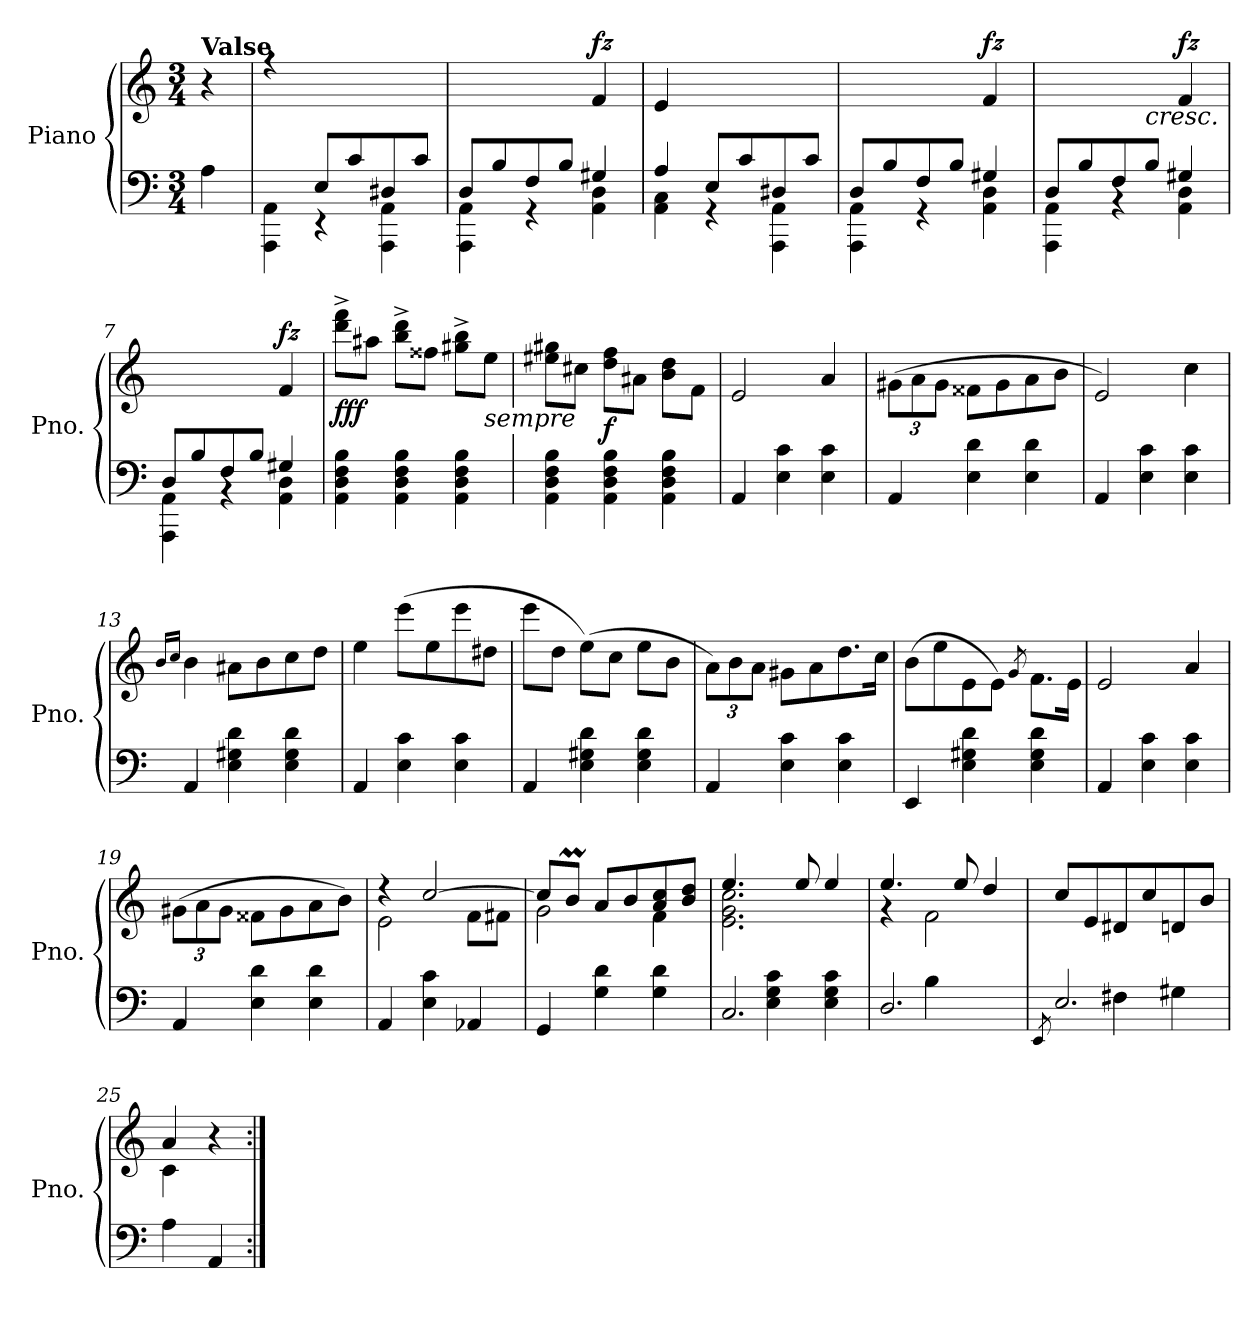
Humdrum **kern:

**kern	**kern	**dynam
*part1	*part1	*part1
*staff2	*staff1	*staff1/2
*I"Piano	*	*
*I'Pno.	*	*
*clefF4	*clefG2	*
*k[]	*k[]	*
*M3/4	*M3/4	*
=1	=1	=1
!	!LO:TX:a:B:t=Valse	!
(4A<\	4r	.
=2	=2	=2
*^	*	*
4ryy	4AAA\ 4AA\	4rff	.
8E/L	4rEE	2ryy	.
8c/	.	.	.
8D#X/	4AAA\ 4AA\	.	.
8c/J	.	.	.
=3	=3	=3	=3
*	*^	*	*
8D/L	4AAA\ 4AA\	2ryy	2ryy	.
8B/	.	.	.	.
8F/	4rGG	.	.	.
8B/J	.	.	.	.
!	!	!	!	!LO:DY:a
4ryy	4G#X/	4AA\ 4D\	4f/)	fz
=4	=4	=4	=4	=4
4ryy	4AA\ 4C\	4A/	4e/	.
(8E/L	4rFF	2ryy	2ryy	.
8c/	.	.	.	.
8D#X/	4AAA\ 4AA\	.	.	.
8c/J	.	.	.	.
=5	=5	=5	=5	=5
8D/L	4AAA\ 4AA\	2ryy	2ryy	.
8B/	.	.	.	.
8F/	4rGG	.	.	.
8B/J	.	.	.	.
!	!	!	!	!LO:DY:a
4ryy	4AA\ 4D\	4G#X/	4f/)	fz
=6	=6	=6	=6	=6
(8D/L	4AAA\ 4AA\	2ryy	4.ryy	.
8B/	.	.	.	.
8F/	4rAA	.	.	.
!	!	!	!LO:TX:b:i:t=cresc.	!
8B/J	.	.	8ryy	.
!	!	!	!	!LO:DY:a
4ryy	4AA\ 4D\	4G#X/	4f/)	fz
!!LO:LB:g=z
=7	=7	=7	=7	=7
(8D/L	4AAA\ 4AA\	2ryy	2ryy	.
8B/	.	.	.	.
8F/	4rAA	.	.	.
8B/J	.	.	.	.
!	!	!	!	!LO:DY:a
4ryy	4AA\ 4D\	4G#X/	4f/)	fz
=8	=8	=8	=8	=8
!	!	!	!	!LO:DY:b
*v	*v	*v	*	*
4AA\ 4D\ 4F\ 4B\	8ddd\^ 8fff\^L	fff
.	8aa#X\J	.
4AA\ 4D\ 4F\ 4B\	8bb\^ 8ddd\^L	.
.	8ff##X\J	.
4AA\ 4D\ 4F\ 4B\	8gg#X\^ 8bb\^L	.
!	!LO:TX:b:i:t=sempre	!
.	8ee\J	.
=9	=9	=9
4AA\ 4D\ 4F\ 4B\	8ee#X\ 8gg#X\L	.
.	8cc#X\J	.
!	!	!LO:DY:b
4AA\ 4D\ 4F\ 4B\	8dd\ 8ff\L	f
.	8a#X\J	.
4AA\ 4D\ 4F\ 4B\	8b\ 8dd\L	.
.	8f\J	.
=10	=10	=10
4AA/	2e/	.
4E\ 4c\	.	.
4E\ 4c\	4a/	.
=11	=11	=11
4AA/	(12g#X\L	.
.	12a\	.
.	12g#\J	.
4E\ 4d\	8f##X\L	.
.	8g#\	.
4E\ 4d\	8a\	.
.	8b\J	.
!!LO:LB:g=z
=12	=12	=12
4AA/	2e/)	.
4E\ 4c\	.	.
4E\ 4c\	4cc\	.
=13	=13	=13
.	16qb/LL	.
.	16qcc/JJ	.
4AA/	4b\	.
4E\ 4G#X\ 4d\	8a#X\L	.
.	8b\	.
4E\ 4G#\ 4d\	8cc\	.
.	8dd\J	.
=14	=14	=14
4AA/	4ee\	.
4E\ 4c\	(8eee\L	.
.	8ee\	.
4E\ 4c\	8eee\	.
.	8dd#X\J	.
=15	=15	=15
4AA/	8eee\L	.
.	8dd\J	.
4E\ 4G#X\ 4d\	(8ee\L)	.
.	8cc\J	.
4E\ 4G#\ 4d\	8ee\L	.
.	8b\J	.
=16	=16	=16
*	*Xbrackettup	*
4AA/	12a\L)	.
.	12b\	.
.	12a\J	.
4E\ 4c\	8g#X\L	.
.	8a\	.
4E\ 4c\	8.dd\	.
.	16cc\Jk	.
!!LO:LB:g=z
=17	=17	=17
4EE/	(8b\L	.
.	8ee\	.
4E\ 4G#X\ 4d\	8e\	.
.	8e\J)	.
.	8qg/	.
4E\ 4G#\ 4d\	8.f\L	.
.	16e\Jk	.
=18	=18	=18
4AA/	2e/	.
4E\ 4c\	.	.
4E\ 4c\	4a/	.
=19	=19	=19
4AA/	(12g#X\L	.
.	12a\	.
.	12g#\J	.
4E\ 4d\	8f##X\L	.
.	8g#\	.
4E\ 4d\	8a\	.
.	8b\J)	.
=20	=20	=20
*	*^	*
4AA/	4r	2e\	.
4E\ 4c\	[2cc/	.	.
4AA-X/	.	8f<\L	.
.	.	8f#X<\J	.
=21	=21	=21	=21
4GG/	8cc/L]	2g<\	.
.	8bm/J	.	.
4G\ 4d\	8a/L	.	.
.	8b/	.	.
4G\ 4d\	8a/ 8cc/	4f\	.
.	8b/ 8dd/J	.	.
!!LO:LB:g=z	!!
=22	=22	=22	=22
*^	*	*	*
2.C/	4ryy	4.ee/	2.e\ 2.g\ 2.cc\	.
.	4E\ 4G\ 4c\	.	.	.
.	.	8ee/	.	.
.	4E\ 4G\ 4c\	4ee/	.	.
=23	=23	=23	=23	=23
2.D/	4ryy	4.ee/	4r	.
.	4B\	.	2f\	.
.	.	8ee/	.	.
.	4ryy	4dd/	.	.
*	*	*v	*v	*
=24	=24	=24	=24
8qEE/	.	.	.
2.E/	4ryy	8cc/L	.
.	.	8e/	.
.	4F#X\	8d#X/	.
.	.	8cc/	.
.	4G#X\	8dn/	.
.	.	8b/J	.
*v	*v	*	*
=25	=25	=25
*	*^	*
4A\	4a/	4c\	.
4AA/	4r	4ryy	.
*	*v	*v	*
=:|!	=:|!	=:|!
*-	*-	*-
